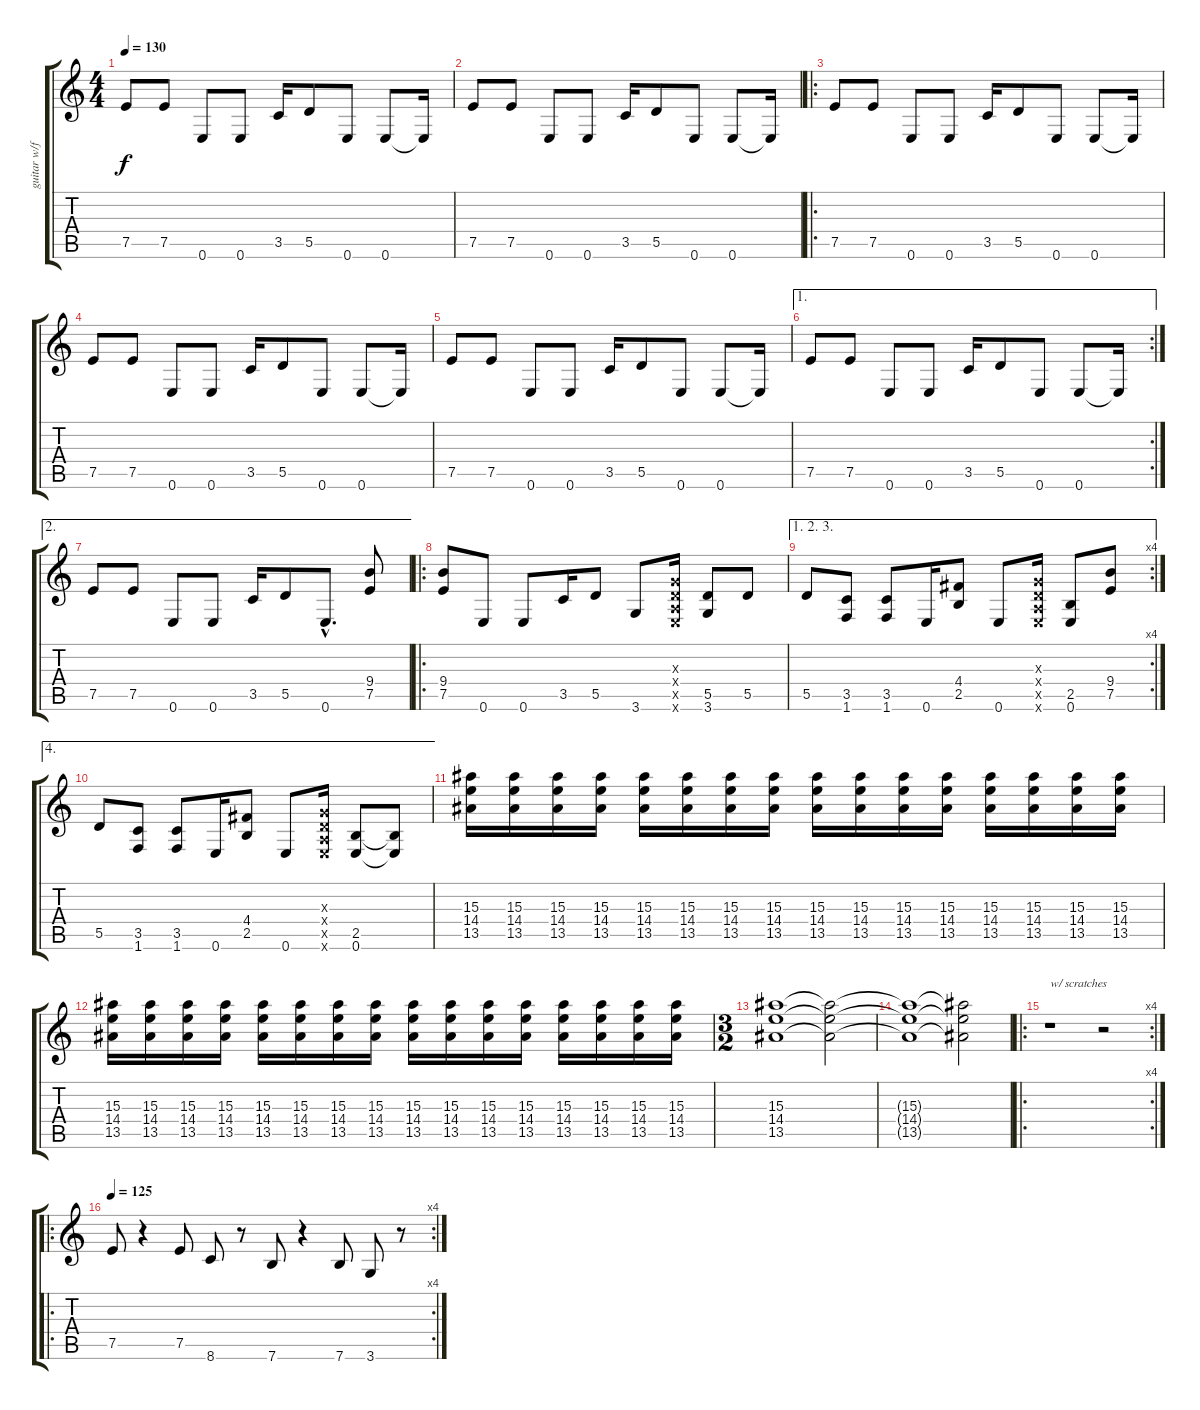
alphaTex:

\track ("guitar w/flanger" "guitar w/f") {instrument electricguitarclean}
\staff {score tabs}
\tuning (E4 B3 G3 D3 A2 E2) {hide}
\ts (4 4)
\tempo 130
\clef g2
\ks c
7.5.8{dy f instrument electricguitarclean} 7.5.8 0.6.8 0.6.8 3.5.16 5.5.8 0.6.8 0.6.8 0.6{t}.16 |
7.5.8{instrument electricguitarclean} 7.5.8 0.6.8 0.6.8 3.5.16 5.5.8 0.6.8 0.6.8 0.6{t}.16 |
\ro
7.5.8 7.5.8 0.6.8 0.6.8 3.5.16 5.5.8 0.6.8 0.6.8 0.6{t}.16 |
7.5.8 7.5.8 0.6.8 0.6.8 3.5.16 5.5.8 0.6.8 0.6.8 0.6{t}.16 |
7.5.8 7.5.8 0.6.8 0.6.8 3.5.16 5.5.8 0.6.8 0.6.8 0.6{t}.16 |
\ae 1
\rc 2
7.5.8 7.5.8 0.6.8 0.6.8 3.5.16 5.5.8 0.6.8 0.6.8 0.6{t}.16 |
\ae 2
7.5.8 7.5.8 0.6.8 0.6.8 3.5.16 5.5.8 0.6{hac}.8{d} (9.4 7.5).8 |
\ro
(9.4 7.5).8{instrument distortionguitar} 0.6.8 0.6.8 3.5.16 5.5.8 3.6.8 (0.3{x} 0.4{x} 0.5{x} 0.6{x}).16 (5.5 3.6).8 5.5.8 |
\ae (1 2 3)
\rc 4
5.5.8 (3.5 1.6).8 (3.5 1.6).8 0.6.16 (4.4 2.5).8 0.6.8 (0.3{x} 0.4{x} 0.5{x} 0.6{x}).16 (2.5 0.6).8 (9.4 7.5).8 |
\ae 4
5.5.8 (3.5 1.6).8 (3.5 1.6).8 0.6.16 (4.4 2.5).8 0.6.8 (0.3{x} 0.4{x} 0.5{x} 0.6{x}).16 (2.5 0.6).8 (2.5{t} 0.6{t}).8 |
(15.3 14.4 13.5).16 (15.3 14.4 13.5).16 (15.3 14.4 13.5).16 (15.3 14.4 13.5).16 (15.3 14.4 13.5).16 (15.3 14.4 13.5).16 (15.3 14.4 13.5).16 (15.3 14.4 13.5).16 (15.3 14.4 13.5).16 (15.3 14.4 13.5).16 (15.3 14.4 13.5).16 (15.3 14.4 13.5).16 (15.3 14.4 13.5).16 (15.3 14.4 13.5).16 (15.3 14.4 13.5).16 (15.3 14.4 13.5).16 |
(15.3 14.4 13.5).16 (15.3 14.4 13.5).16 (15.3 14.4 13.5).16 (15.3 14.4 13.5).16 (15.3 14.4 13.5).16 (15.3 14.4 13.5).16 (15.3 14.4 13.5).16 (15.3 14.4 13.5).16 (15.3 14.4 13.5).16 (15.3 14.4 13.5).16 (15.3 14.4 13.5).16 (15.3 14.4 13.5).16 (15.3 14.4 13.5).16 (15.3 14.4 13.5).16 (15.3 14.4 13.5).16 (15.3 14.4 13.5).16 |
\ts (3 2)
(15.3 14.4 13.5).1 (15.3{t} 14.4{t} 13.5{t}).2 |
(15.3{t} 14.4{t} 13.5{t}).1 (15.3{t} 14.4{t} 13.5{t}).2 |
\ro
\rc 4
r.1{txt "w/ scratches"} r.2 |
\ro
\rc 4
\tempo 125
7.5.8 r.4 7.5.8 8.6.8 r.8 7.6.8 r.4 7.6.8 3.6.8 r.8
